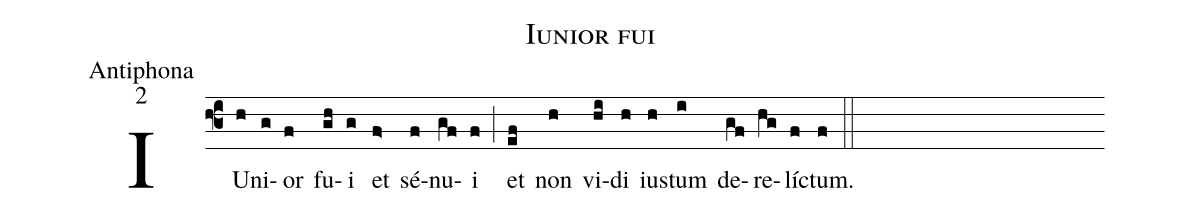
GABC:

name: Iunior fui;
office-part: Antiphona;
mode: 2;
%%
(f3)
IU(h)ni(g)or(f) fu(gh)i(g) et(f>) sé(f)nu(gf)i(f) (;)
et(ef) non(h) vi(hi)di(h) ius(h)tum(i) de(gf)re(hg)líc(f)tum.(f) (::)
